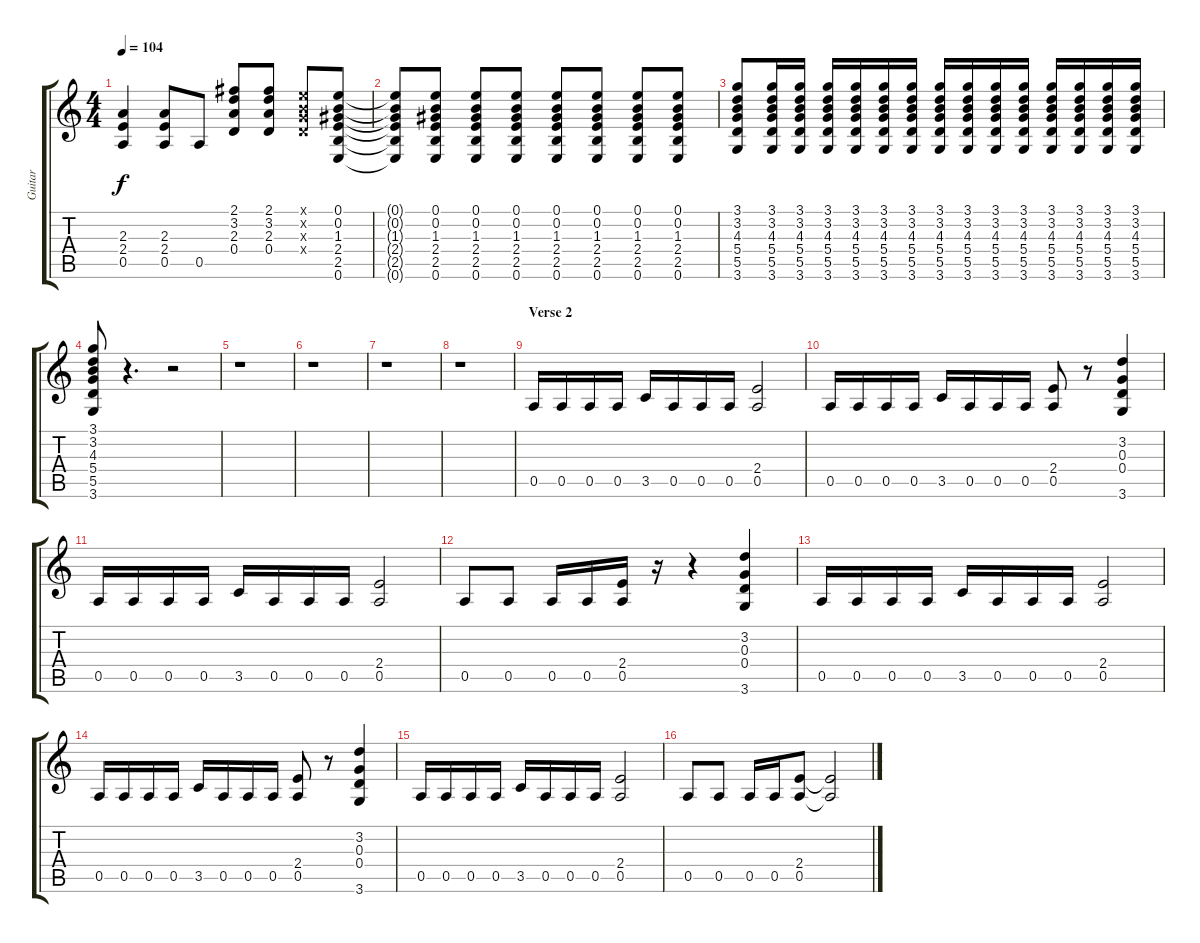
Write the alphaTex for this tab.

\track ("Guitar" "Guitar") {instrument distortionguitar}
\staff {score tabs}
\tuning (E4 B3 G3 D3 A2 E2) {hide}
\ts (4 4)
\tempo 104
\clef g2
\ks c
(2.3 2.4 0.5).4{dy f} (2.3 2.4 0.5).8 0.5.8 (2.1 3.2 2.3 0.4).8 (2.1 3.2 2.3 0.4).8 (0.1{x} 0.2{x} 0.3{x} 0.4{x}).8 (0.1 0.2 1.3 2.4 2.5 0.6).8 |
(0.1{t} 0.2{t} 1.3{t} 2.4{t} 2.5{t} 0.6{t}).8 (0.1 0.2 1.3 2.4 2.5 0.6).8 (0.1 0.2 1.3 2.4 2.5 0.6).8 (0.1 0.2 1.3 2.4 2.5 0.6).8 (0.1 0.2 1.3 2.4 2.5 0.6).8 (0.1 0.2 1.3 2.4 2.5 0.6).8 (0.1 0.2 1.3 2.4 2.5 0.6).8 (0.1 0.2 1.3 2.4 2.5 0.6).8 |
(3.1 3.2 4.3 5.4 5.5 3.6).8 (3.1 3.2 4.3 5.4 5.5 3.6).16 (3.1 3.2 4.3 5.4 5.5 3.6).16 (3.1 3.2 4.3 5.4 5.5 3.6).16 (3.1 3.2 4.3 5.4 5.5 3.6).16 (3.1 3.2 4.3 5.4 5.5 3.6).16 (3.1 3.2 4.3 5.4 5.5 3.6).16 (3.1 3.2 4.3 5.4 5.5 3.6).16 (3.1 3.2 4.3 5.4 5.5 3.6).16 (3.1 3.2 4.3 5.4 5.5 3.6).16 (3.1 3.2 4.3 5.4 5.5 3.6).16 (3.1 3.2 4.3 5.4 5.5 3.6).16 (3.1 3.2 4.3 5.4 5.5 3.6).16 (3.1 3.2 4.3 5.4 5.5 3.6).16 (3.1 3.2 4.3 5.4 5.5 3.6).16 |
(3.1 3.2 4.3 5.4 5.5 3.6).8 r.4{d} r.2 |
r.1 |
r.1 |
r.1 |
r.1 |
\section ("" "Verse 2")
0.5.16 0.5.16 0.5.16 0.5.16 3.5.16 0.5.16 0.5.16 0.5.16 (2.4 0.5).2 |
0.5.16 0.5.16 0.5.16 0.5.16 3.5.16 0.5.16 0.5.16 0.5.16 (2.4 0.5).8 r.8 (3.2 0.3 0.4 3.6).4 |
0.5.16 0.5.16 0.5.16 0.5.16 3.5.16 0.5.16 0.5.16 0.5.16 (2.4 0.5).2 |
0.5.8 0.5.8 0.5.16 0.5.16 (2.4 0.5).16 r.16 r.4 (3.2 0.3 0.4 3.6).4 |
0.5.16 0.5.16 0.5.16 0.5.16 3.5.16 0.5.16 0.5.16 0.5.16 (2.4 0.5).2 |
0.5.16 0.5.16 0.5.16 0.5.16 3.5.16 0.5.16 0.5.16 0.5.16 (2.4 0.5).8 r.8 (3.2 0.3 0.4 3.6).4 |
0.5.16 0.5.16 0.5.16 0.5.16 3.5.16 0.5.16 0.5.16 0.5.16 (2.4 0.5).2 |
0.5.8 0.5.8 0.5.16 0.5.16 (2.4 0.5).8 (2.4{t} 0.5{t}).2
